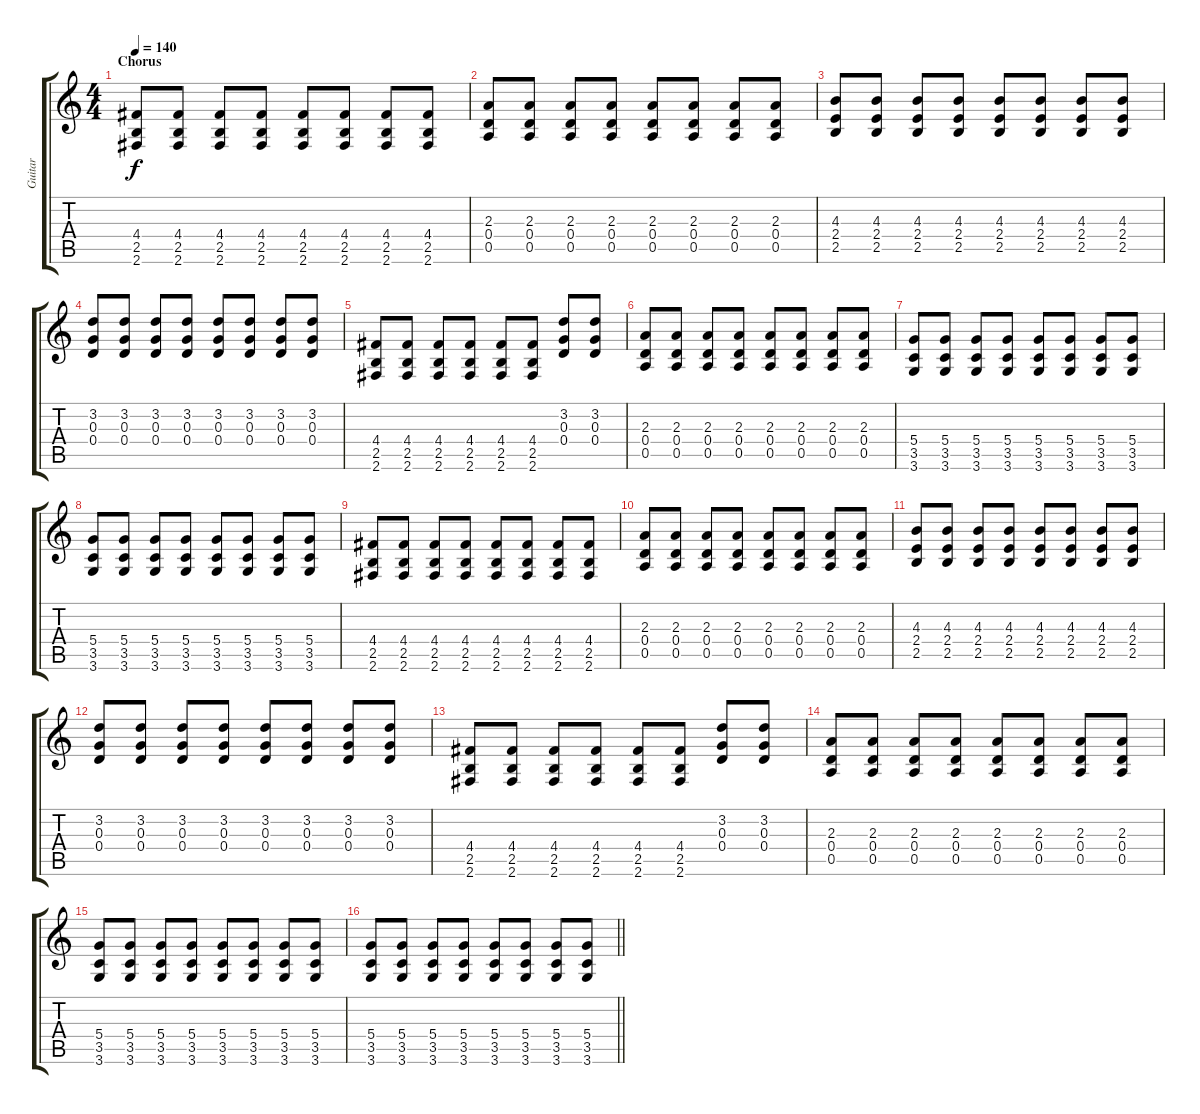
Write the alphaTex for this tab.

\track ("Guitar" "Guitar") {instrument distortionguitar}
\staff {score tabs}
\tuning (E4 B3 G3 D3 A2 E2) {hide}
\ts (4 4)
\section ("" "Chorus")
\tempo 140
\clef g2
\ks c
(4.4 2.5 2.6).8{dy f} (4.4 2.5 2.6).8 (4.4 2.5 2.6).8 (4.4 2.5 2.6).8 (4.4 2.5 2.6).8 (4.4 2.5 2.6).8 (4.4 2.5 2.6).8 (4.4 2.5 2.6).8 |
(2.3 0.4 0.5).8 (2.3 0.4 0.5).8 (2.3 0.4 0.5).8 (2.3 0.4 0.5).8 (2.3 0.4 0.5).8 (2.3 0.4 0.5).8 (2.3 0.4 0.5).8 (2.3 0.4 0.5).8 |
(4.3 2.4 2.5).8 (4.3 2.4 2.5).8 (4.3 2.4 2.5).8 (4.3 2.4 2.5).8 (4.3 2.4 2.5).8 (4.3 2.4 2.5).8 (4.3 2.4 2.5).8 (4.3 2.4 2.5).8 |
(3.2 0.3 0.4).8 (3.2 0.3 0.4).8 (3.2 0.3 0.4).8 (3.2 0.3 0.4).8 (3.2 0.3 0.4).8 (3.2 0.3 0.4).8 (3.2 0.3 0.4).8 (3.2 0.3 0.4).8 |
(4.4 2.5 2.6).8 (4.4 2.5 2.6).8 (4.4 2.5 2.6).8 (4.4 2.5 2.6).8 (4.4 2.5 2.6).8 (4.4 2.5 2.6).8 (3.2 0.3 0.4).8 (3.2 0.3 0.4).8 |
(2.3 0.4 0.5).8 (2.3 0.4 0.5).8 (2.3 0.4 0.5).8 (2.3 0.4 0.5).8 (2.3 0.4 0.5).8 (2.3 0.4 0.5).8 (2.3 0.4 0.5).8 (2.3 0.4 0.5).8 |
(5.4 3.5 3.6).8 (5.4 3.5 3.6).8 (5.4 3.5 3.6).8 (5.4 3.5 3.6).8 (5.4 3.5 3.6).8 (5.4 3.5 3.6).8 (5.4 3.5 3.6).8 (5.4 3.5 3.6).8 |
(5.4 3.5 3.6).8 (5.4 3.5 3.6).8 (5.4 3.5 3.6).8 (5.4 3.5 3.6).8 (5.4 3.5 3.6).8 (5.4 3.5 3.6).8 (5.4 3.5 3.6).8 (5.4 3.5 3.6).8 |
(4.4 2.5 2.6).8 (4.4 2.5 2.6).8 (4.4 2.5 2.6).8 (4.4 2.5 2.6).8 (4.4 2.5 2.6).8 (4.4 2.5 2.6).8 (4.4 2.5 2.6).8 (4.4 2.5 2.6).8 |
(2.3 0.4 0.5).8 (2.3 0.4 0.5).8 (2.3 0.4 0.5).8 (2.3 0.4 0.5).8 (2.3 0.4 0.5).8 (2.3 0.4 0.5).8 (2.3 0.4 0.5).8 (2.3 0.4 0.5).8 |
(4.3 2.4 2.5).8 (4.3 2.4 2.5).8 (4.3 2.4 2.5).8 (4.3 2.4 2.5).8 (4.3 2.4 2.5).8 (4.3 2.4 2.5).8 (4.3 2.4 2.5).8 (4.3 2.4 2.5).8 |
(3.2 0.3 0.4).8 (3.2 0.3 0.4).8 (3.2 0.3 0.4).8 (3.2 0.3 0.4).8 (3.2 0.3 0.4).8 (3.2 0.3 0.4).8 (3.2 0.3 0.4).8 (3.2 0.3 0.4).8 |
(4.4 2.5 2.6).8 (4.4 2.5 2.6).8 (4.4 2.5 2.6).8 (4.4 2.5 2.6).8 (4.4 2.5 2.6).8 (4.4 2.5 2.6).8 (3.2 0.3 0.4).8 (3.2 0.3 0.4).8 |
(2.3 0.4 0.5).8 (2.3 0.4 0.5).8 (2.3 0.4 0.5).8 (2.3 0.4 0.5).8 (2.3 0.4 0.5).8 (2.3 0.4 0.5).8 (2.3 0.4 0.5).8 (2.3 0.4 0.5).8 |
(5.4 3.5 3.6).8 (5.4 3.5 3.6).8 (5.4 3.5 3.6).8 (5.4 3.5 3.6).8 (5.4 3.5 3.6).8 (5.4 3.5 3.6).8 (5.4 3.5 3.6).8 (5.4 3.5 3.6).8 |
\barLineRight lightlight
(5.4 3.5 3.6).8 (5.4 3.5 3.6).8 (5.4 3.5 3.6).8 (5.4 3.5 3.6).8 (5.4 3.5 3.6).8 (5.4 3.5 3.6).8 (5.4 3.5 3.6).8 (5.4 3.5 3.6).8
